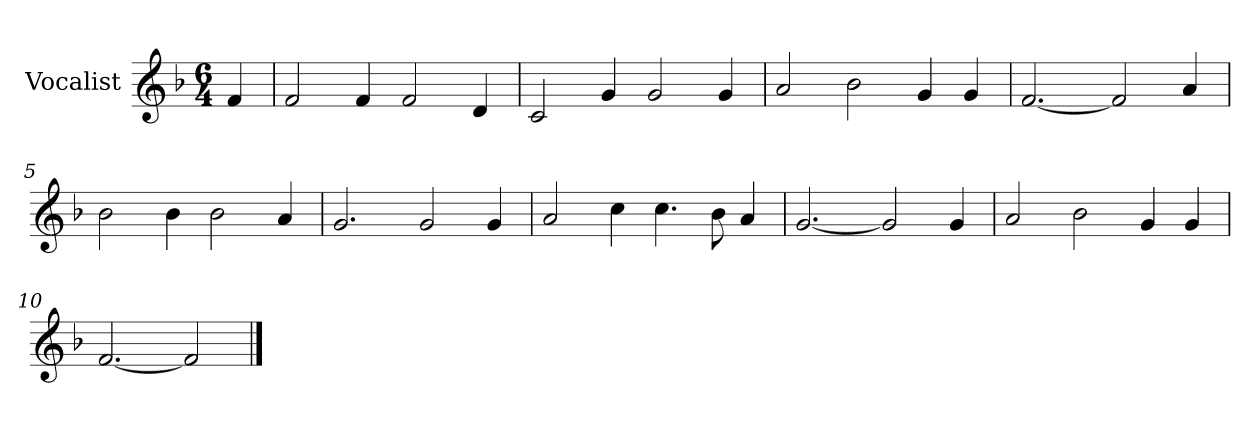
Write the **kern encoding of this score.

**kern
*part1
*staff1
*I"Vocalist
*k[b-]
*F:
*M6/4
=
4f
=1
2f
4f
2f
4d
=2
2c
4g
2g
4g
=3
2a
2b-
4g
4g
=4
[2.f
2f]
4a
=5
2b-
4b-
2b-
4a
=6
2.g
2g
4g
=7
2a
4cc
4.cc
8b-
4a
=8
[2.g
2g]
4g
=9
2a
2b-
4g
4g
=10
[2.f
2f]
==
*-
